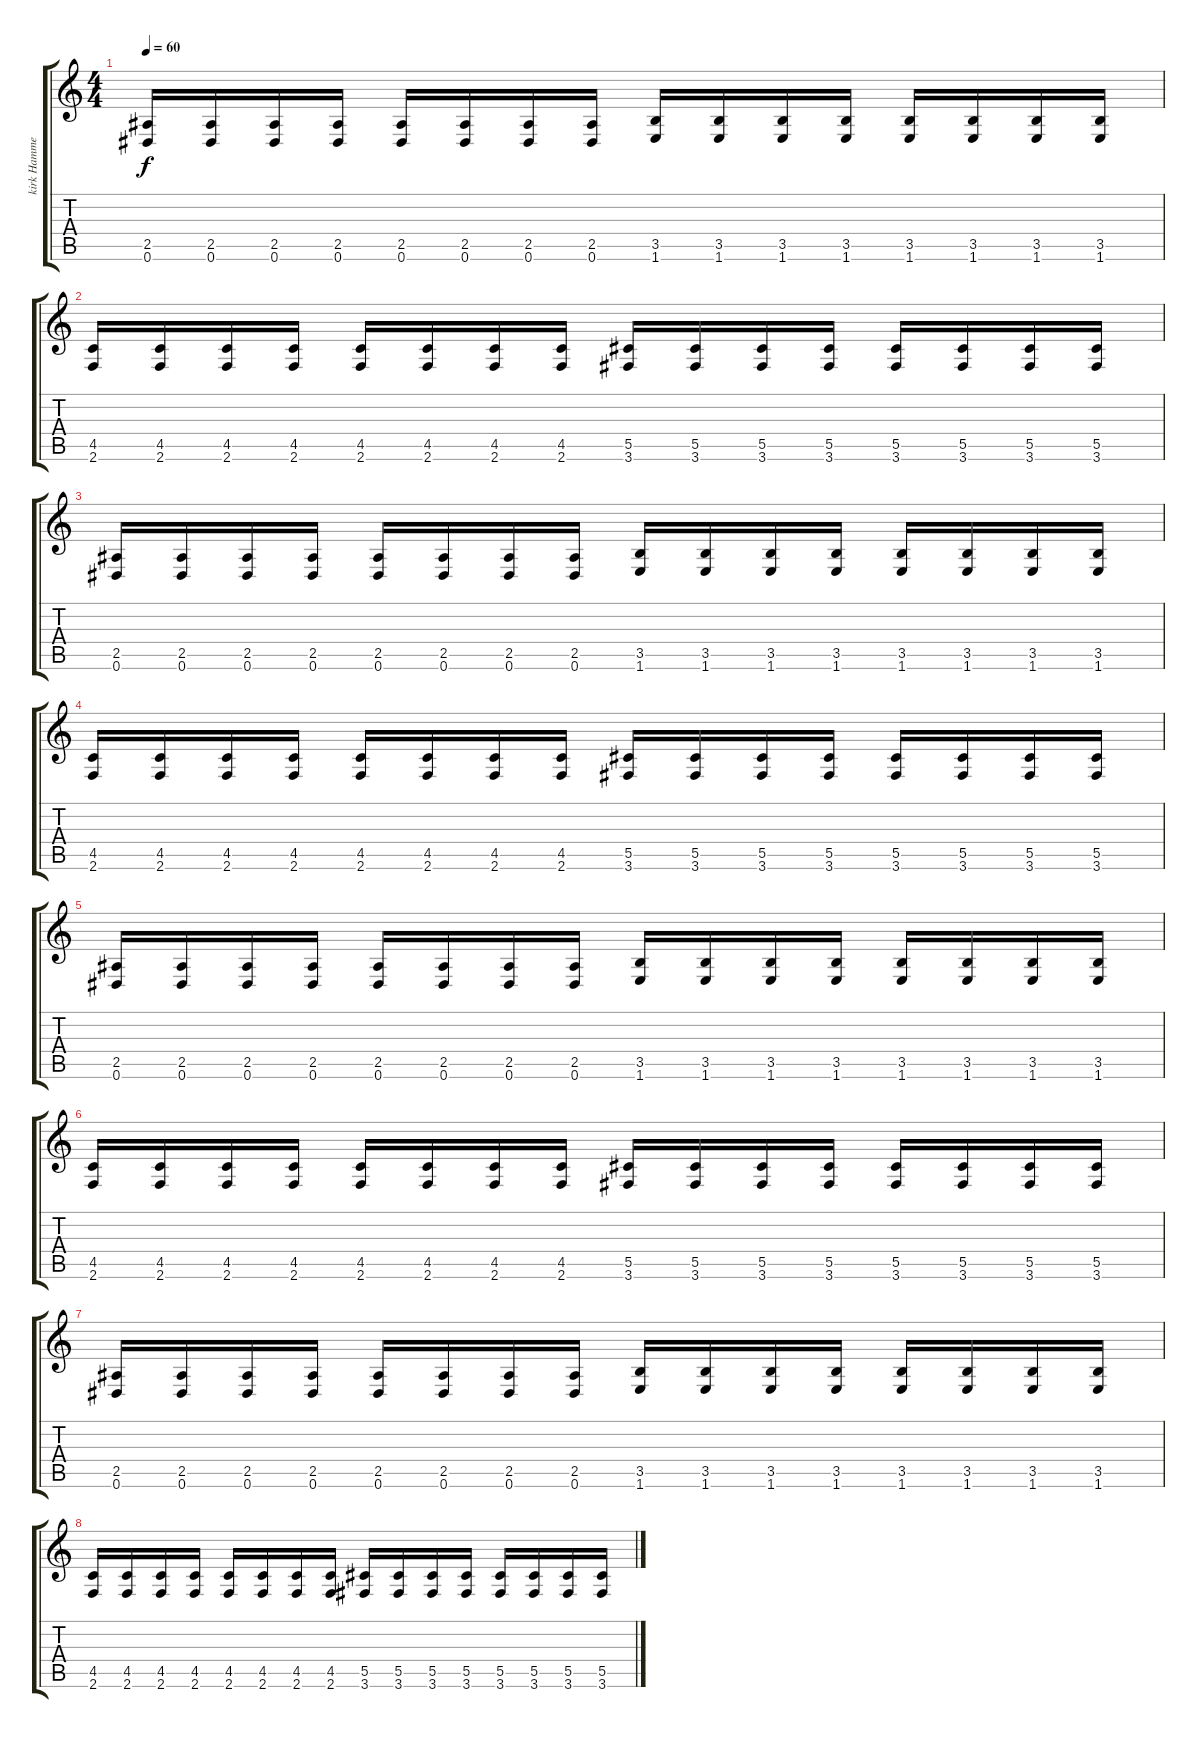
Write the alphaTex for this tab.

\track ("kirk Hammet" "kirk Hamme") {instrument distortionguitar}
\staff {score tabs}
\tuning (Eb4 Bb3 Gb3 Db3 Ab2 Eb2) {hide}
\ts (4 4)
\tempo 60
\clef g2
\ks c
(2.5 0.6).16{dy f} (2.5 0.6).16 (2.5 0.6).16 (2.5 0.6).16 (2.5 0.6).16 (2.5 0.6).16 (2.5 0.6).16 (2.5 0.6).16 (3.5 1.6).16 (3.5 1.6).16 (3.5 1.6).16 (3.5 1.6).16 (3.5 1.6).16 (3.5 1.6).16 (3.5 1.6).16 (3.5 1.6).16 |
(4.5 2.6).16 (4.5 2.6).16 (4.5 2.6).16 (4.5 2.6).16 (4.5 2.6).16 (4.5 2.6).16 (4.5 2.6).16 (4.5 2.6).16 (5.5 3.6).16 (5.5 3.6).16 (5.5 3.6).16 (5.5 3.6).16 (5.5 3.6).16 (5.5 3.6).16 (5.5 3.6).16 (5.5 3.6).16 |
(2.5 0.6).16 (2.5 0.6).16 (2.5 0.6).16 (2.5 0.6).16 (2.5 0.6).16 (2.5 0.6).16 (2.5 0.6).16 (2.5 0.6).16 (3.5 1.6).16 (3.5 1.6).16 (3.5 1.6).16 (3.5 1.6).16 (3.5 1.6).16 (3.5 1.6).16 (3.5 1.6).16 (3.5 1.6).16 |
(4.5 2.6).16 (4.5 2.6).16 (4.5 2.6).16 (4.5 2.6).16 (4.5 2.6).16 (4.5 2.6).16 (4.5 2.6).16 (4.5 2.6).16 (5.5 3.6).16 (5.5 3.6).16 (5.5 3.6).16 (5.5 3.6).16 (5.5 3.6).16 (5.5 3.6).16 (5.5 3.6).16 (5.5 3.6).16 |
(2.5 0.6).16 (2.5 0.6).16 (2.5 0.6).16 (2.5 0.6).16 (2.5 0.6).16 (2.5 0.6).16 (2.5 0.6).16 (2.5 0.6).16 (3.5 1.6).16 (3.5 1.6).16 (3.5 1.6).16 (3.5 1.6).16 (3.5 1.6).16 (3.5 1.6).16 (3.5 1.6).16 (3.5 1.6).16 |
(4.5 2.6).16 (4.5 2.6).16 (4.5 2.6).16 (4.5 2.6).16 (4.5 2.6).16 (4.5 2.6).16 (4.5 2.6).16 (4.5 2.6).16 (5.5 3.6).16 (5.5 3.6).16 (5.5 3.6).16 (5.5 3.6).16 (5.5 3.6).16 (5.5 3.6).16 (5.5 3.6).16 (5.5 3.6).16 |
(2.5 0.6).16 (2.5 0.6).16 (2.5 0.6).16 (2.5 0.6).16 (2.5 0.6).16 (2.5 0.6).16 (2.5 0.6).16 (2.5 0.6).16 (3.5 1.6).16 (3.5 1.6).16 (3.5 1.6).16 (3.5 1.6).16 (3.5 1.6).16 (3.5 1.6).16 (3.5 1.6).16 (3.5 1.6).16 |
(4.5 2.6).16 (4.5 2.6).16 (4.5 2.6).16 (4.5 2.6).16 (4.5 2.6).16 (4.5 2.6).16 (4.5 2.6).16 (4.5 2.6).16 (5.5 3.6).16 (5.5 3.6).16 (5.5 3.6).16 (5.5 3.6).16 (5.5 3.6).16 (5.5 3.6).16 (5.5 3.6).16 (5.5 3.6).16
